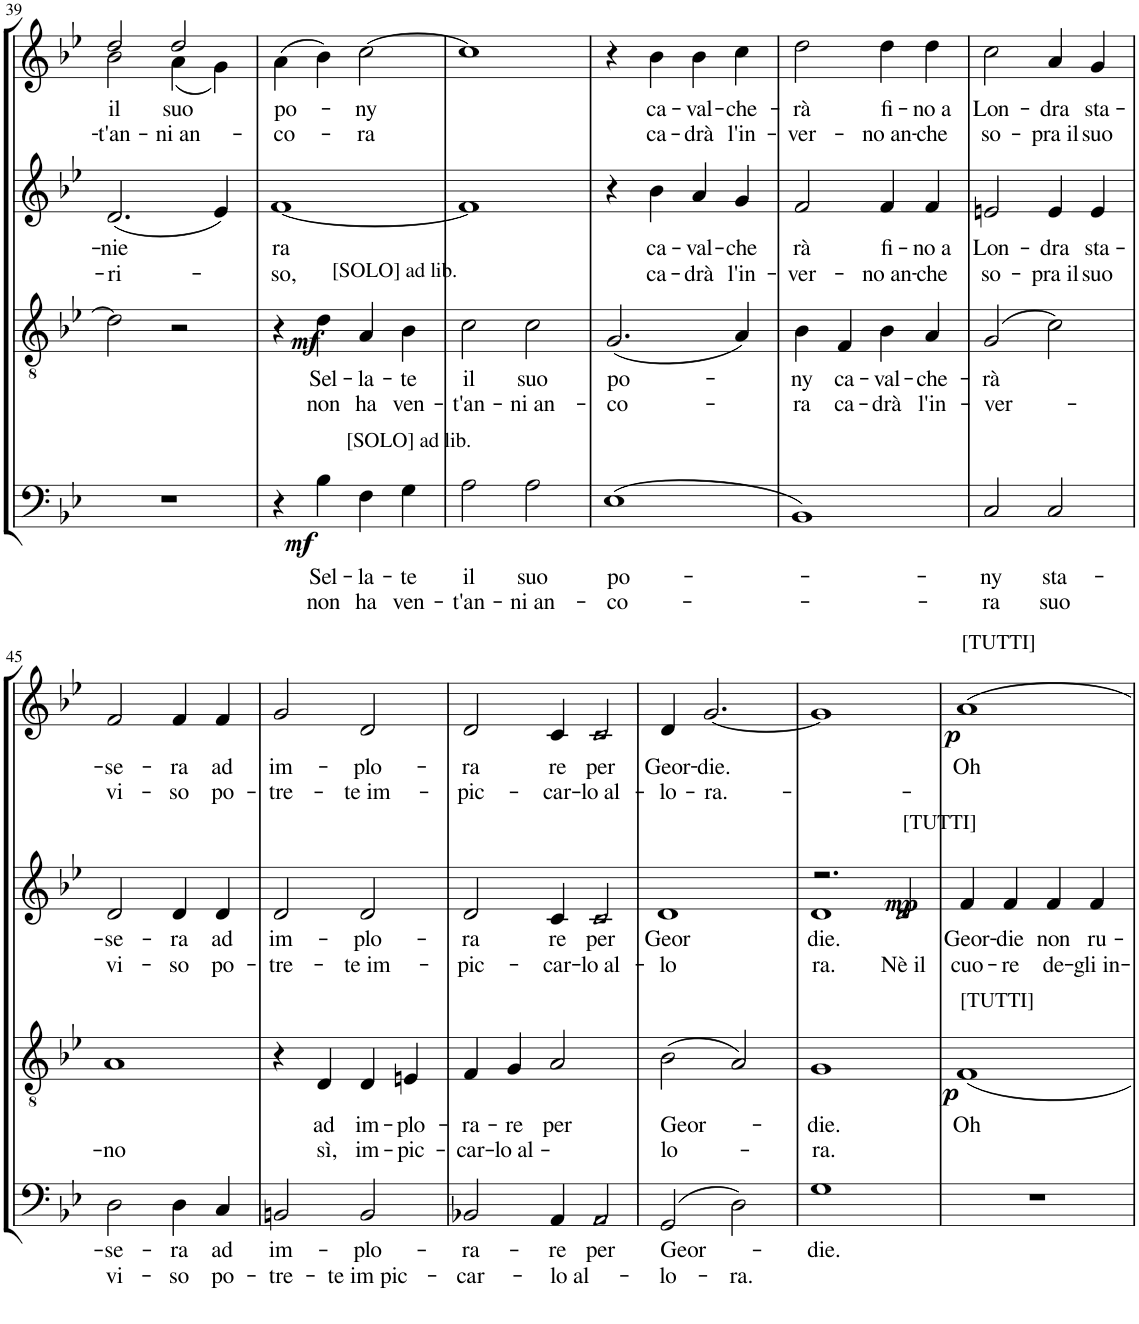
**kern	**text	**text	**dynam	**kern	**text	**text	**dynam	**kern	**text	**text	**dynam	**kern	**text	**text	**dynam
*part4	*part4	*part4	*part4	*part3	*part3	*part3	*part3	*part2	*part2	*part2	*part2	*part1	*part1	*part1	*part1
*staff4	*staff4	*staff4	*staff4	*staff3	*staff3	*staff3	*staff3	*staff2	*staff2	*staff2	*staff2	*staff1	*staff1	*staff1	*staff1
*I"Bassi	*	*	*	*I"Tenori	*	*	*	*I"Contralti	*	*	*	*I"Soprani	*	*	*
!!LO:PB:g=z
*clefF4	*	*	*	*clefGv2	*	*	*	*clefG2	*	*	*	*clefG2	*	*	*
*	*	*	*	*	*	*	*	*	*	*	*	*Trd1c2	*	*	*
*k[b-e-]	*	*	*	*k[b-e-]	*	*	*	*k[b-e-]	*	*	*	*k[b-e-]	*	*	*
*B-:	*	*	*	*B-:	*	*	*	*B-:	*	*	*	*B-:	*	*	*
*M2/2	*	*	*	*M2/2	*	*	*	*M2/2	*	*	*	*M2/2	*	*	*
*met(c|)	*	*	*	*met(c|)	*	*	*	*met(c|)	*	*	*	*met(c|)	*	*	*
=39	=39	=39	=39	=39	=39	=39	=39	=39	=39	=39	=39	=39	=39	=39	=39
!	!	!	!	!	!	!	!	!	!LO:LY:b	!LO:LY:b	!	!	!LO:LY:b	!LO:LY:b	!
*	*	*	*	*	*	*	*	*	*	*	*	*^	*	*	*
1r	.	.	.	2d\]	.	.	.	(2.d/	-nie	-ri-	.	2dd/	2b-\	il	-t'an-	.
!	!	!	!	!	!	!	!	!	!	!	!	!	!	!LO:LY:b	!LO:LY:b	!
.	.	.	.	2r	.	.	.	.	.	.	.	2dd/	(4a\	suo	-ni an-	.
.	.	.	.	.	.	.	.	4e-/)	.	.	.	.	4g\)	.	.	.
=40	=40	=40	=40	=40	=40	=40	=40	=40	=40	=40	=40	=40	=40	=40	=40	=40
!	!	!	!	!	!	!	!	!	!LO:LY:b	!LO:LY:b	!	!	!	!LO:LY:b	!LO:LY:b	!
*	*	*	*	*	*	*	*	*	*	*	*	*v	*v	*	*	*
4r	.	.	.	4r	.	.	.	[1f	ra	-so,	.	(4a\	po-	-co-	.
!	!	!	!	!LO:TX:a:t=[SOLO] ad lib.	!	!	!	!	!	!	!	!	!	!	!
!LO:TX:a:t=[SOLO] ad lib.	!	!	!	!	!	!	!	!	!	!	!	!	!	!	!
!	!LO:LY:b	!LO:LY:b	!LO:DY:b	!	!LO:LY:b	!LO:LY:b	!LO:DY:b	!	!	!	!	!	!	!	!
4B-\	Sel-	non	mf	4d\	Sel-	non	mf	.	.	.	.	4b-\)	.	.	.
!	!LO:LY:b	!LO:LY:b	!	!	!LO:LY:b	!LO:LY:b	!	!	!	!	!	!	!LO:LY:b	!LO:LY:b	!
4F\	-la-	ha	.	4A/	-la-	ha	.	.	.	.	.	[2cc\	-ny	-ra	.
!	!LO:LY:b	!LO:LY:b	!	!	!LO:LY:b	!LO:LY:b	!	!	!	!	!	!	!	!	!
4G\	-te	ven-	.	4B-\	-te	ven-	.	.	.	.	.	.	.	.	.
=41	=41	=41	=41	=41	=41	=41	=41	=41	=41	=41	=41	=41	=41	=41	=41
!	!LO:LY:b	!LO:LY:b	!	!	!LO:LY:b	!LO:LY:b	!	!	!	!	!	!	!	!	!
2A\	il	-t'an-	.	2c\	il	-t'an-	.	1f]	.	.	.	1cc]	.	.	.
!	!LO:LY:b	!LO:LY:b	!	!	!LO:LY:b	!LO:LY:b	!	!	!	!	!	!	!	!	!
2A\	suo	-ni an-	.	2c\	suo	-ni an-	.	.	.	.	.	.	.	.	.
=42	=42	=42	=42	=42	=42	=42	=42	=42	=42	=42	=42	=42	=42	=42	=42
!	!LO:LY:b	!LO:LY:b	!	!	!LO:LY:b	!LO:LY:b	!	!	!	!	!	!	!	!	!
(1E-	po-	-co-	.	(2.G/	po-	-co-	.	4r	.	.	.	4r	.	.	.
!	!	!	!	!	!	!	!	!	!LO:LY:b	!LO:LY:b	!	!	!LO:LY:b	!LO:LY:b	!
.	.	.	.	.	.	.	.	4b-\	ca-	-ca-	.	4b-\	ca-	-ca-	.
!	!	!	!	!	!	!	!	!	!LO:LY:b	!LO:LY:b	!	!	!LO:LY:b	!LO:LY:b	!
.	.	.	.	.	.	.	.	4a/	-val-	-drà	.	4b-\	-val-	-drà	.
!	!	!	!	!	!	!	!	!	!LO:LY:b	!LO:LY:b	!	!	!LO:LY:b	!LO:LY:b	!
.	.	.	.	4A/)	.	.	.	4g/	-che	l'in-	.	4cc\	-che-	l'in-	.
=43	=43	=43	=43	=43	=43	=43	=43	=43	=43	=43	=43	=43	=43	=43	=43
!	!	!	!	!	!LO:LY:b	!LO:LY:b	!	!	!LO:LY:b	!LO:LY:b	!	!	!LO:LY:b	!LO:LY:b	!
1BB-)	.	.	.	4B-\	-ny	-ra	.	2f/	rà	-ver-	.	2dd\	-rà	-ver-	.
!	!	!	!	!	!LO:LY:b	!LO:LY:b	!	!	!	!	!	!	!	!	!
.	.	.	.	4F/	ca-	ca-	.	.	.	.	.	.	.	.	.
!	!	!	!	!	!LO:LY:b	!LO:LY:b	!	!	!LO:LY:b	!LO:LY:b	!	!	!LO:LY:b	!LO:LY:b	!
.	.	.	.	4B-\	-val-	-drà	.	4f/	fi-	-no an-	.	4dd\	fi-	-no an-	.
!	!	!	!	!	!LO:LY:b	!LO:LY:b	!	!	!LO:LY:b	!LO:LY:b	!	!	!LO:LY:b	!LO:LY:b	!
.	.	.	.	4A/	-che-	l'in-	.	4f/	-no a	-che	.	4dd\	-no a	-che	.
=44	=44	=44	=44	=44	=44	=44	=44	=44	=44	=44	=44	=44	=44	=44	=44
!	!LO:LY:b	!LO:LY:b	!	!	!LO:LY:b	!LO:LY:b	!	!	!LO:LY:b	!LO:LY:b	!	!	!LO:LY:b	!LO:LY:b	!
2C/	-ny	-ra	.	(2G/	-rà	-ver-	.	2en/	Lon-	so-	.	2cc\	Lon-	so-	.
!	!LO:LY:b	!LO:LY:b	!	!	!	!	!	!	!LO:LY:b	!LO:LY:b	!	!	!LO:LY:b	!LO:LY:b	!
2C/	sta-	suo	.	2c\)	.	.	.	4e/	-dra	-pra il	.	4a/	-dra	-pra il	.
!	!	!	!	!	!	!	!	!	!LO:LY:b	!LO:LY:b	!	!	!LO:LY:b	!LO:LY:b	!
.	.	.	.	.	.	.	.	4e/	sta-	suo	.	4g/	sta-	suo	.
!!LO:LB:g=z
=45	=45	=45	=45	=45	=45	=45	=45	=45	=45	=45	=45	=45	=45	=45	=45
!	!LO:LY:b	!LO:LY:b	!	!	!	!LO:LY:b	!	!	!LO:LY:b	!LO:LY:b	!	!	!LO:LY:b	!LO:LY:b	!
2D\	-se-	vi-	.	1A	.	-no	.	2d/	-se-	vi-	.	2f/	-se-	vi-	.
!	!LO:LY:b	!LO:LY:b	!	!	!	!	!	!	!LO:LY:b	!LO:LY:b	!	!	!LO:LY:b	!LO:LY:b	!
4D\	-ra	-so	.	.	.	.	.	4d/	-ra	-so	.	4f/	-ra	-so	.
!	!LO:LY:b	!LO:LY:b	!	!	!	!	!	!	!LO:LY:b	!LO:LY:b	!	!	!LO:LY:b	!LO:LY:b	!
4C/	ad	po-	.	.	.	.	.	4d/	ad	po-	.	4f/	ad	po-	.
=46	=46	=46	=46	=46	=46	=46	=46	=46	=46	=46	=46	=46	=46	=46	=46
!	!LO:LY:b	!LO:LY:b	!	!	!	!	!	!	!LO:LY:b	!LO:LY:b	!	!	!LO:LY:b	!LO:LY:b	!
2BBn/	im-	-tre-	.	4r	.	.	.	2d/	im-	-tre-	.	2g/	im-	-tre-	.
!	!	!	!	!	!LO:LY:b	!LO:LY:b	!	!	!	!	!	!	!	!	!
.	.	.	.	4D/	ad	sì,	.	.	.	.	.	.	.	.	.
!	!LO:LY:b	!LO:LY:b	!	!	!LO:LY:b	!LO:LY:b	!	!	!LO:LY:b	!LO:LY:b	!	!	!LO:LY:b	!LO:LY:b	!
2BB/	-plo-	-te im pic-	.	4D/	im-	im-	.	2d/	-plo-	-te im-	.	2d/	-plo-	-te im-	.
!	!	!	!	!	!LO:LY:b	!LO:LY:b	!	!	!	!	!	!	!	!	!
.	.	.	.	4En/	-plo-	-pic-	.	.	.	.	.	.	.	.	.
=47	=47	=47	=47	=47	=47	=47	=47	=47	=47	=47	=47	=47	=47	=47	=47
!	!LO:LY:b	!LO:LY:b	!	!	!LO:LY:b	!LO:LY:b	!	!	!LO:LY:b	!LO:LY:b	!	!	!LO:LY:b	!LO:LY:b	!
2BB-X/	-ra-	-car-	.	4F/	-ra-	-car-	.	2d/	-ra	-pic-	.	2d/	-ra	-pic-	.
!	!	!	!	!	!LO:LY:b	!LO:LY:b	!	!	!	!	!	!	!	!	!
.	.	.	.	4G/	-re	-lo al-	.	.	.	.	.	.	.	.	.
!	!LO:LY:b	!LO:LY:b	!	!	!LO:LY:b	!	!	!	!LO:LY:b	!LO:LY:b	!	!	!LO:LY:b	!LO:LY:b	!
4AA/	-re	-lo al-	.	2A/	per	.	.	4c/	re	-car-	.	4c/	re	-car-	.
!LO:N:head=open	!LO:LY:b	!	!	!	!	!	!	!LO:N:head=open	!LO:LY:b	!LO:LY:b	!	!LO:N:head=open	!LO:LY:b	!LO:LY:b	!
4AA/	per	.	.	.	.	.	.	4c/	per	-lo al-	.	4c/	per	-lo al-	.
=48	=48	=48	=48	=48	=48	=48	=48	=48	=48	=48	=48	=48	=48	=48	=48
!	!LO:LY:b	!LO:LY:b	!	!	!LO:LY:b	!LO:LY:b	!	!	!LO:LY:b	!LO:LY:b	!	!	!LO:LY:b	!LO:LY:b	!
(2GG/	Geor-	-lo-	.	(2B-\	Geor-	lo-	.	1d	Geor-	-lo-	.	4d/	Geor-	-lo-	.
!	!	!	!	!	!	!	!	!	!	!	!	!	!LO:LY:b	!LO:LY:b	!
.	.	.	.	.	.	.	.	.	.	.	.	[2.g/	-die.	-ra.-	.
!	!	!LO:LY:b	!	!	!	!	!	!	!	!	!	!	!	!	!
2D\)	.	-ra.	.	2A/)	.	.	.	.	.	.	.	.	.	.	.
=49	=49	=49	=49	=49	=49	=49	=49	=49	=49	=49	=49	=49	=49	=49	=49
!	!LO:LY:b	!	!	!	!LO:LY:b	!LO:LY:b	!	!	!LO:LY:b	!LO:LY:b	!	!	!	!	!
*	*	*	*	*	*	*	*	*^	*	*	*	*	*	*	*
1G	-die.	.	.	1G	-die.	-ra.	.	2.r	1d	die.	ra.	.	1g]	.	.	.
!	!	!	!	!	!	!	!	!LO:TX:a:t=[TUTTI]	!	!	!	!	!	!	!	!
!	!	!	!	!	!	!	!	!LO:N:head=open	!	!	!LO:LY:b	!LO:DY:b	!	!	!	!
.	.	.	.	.	.	.	.	4d/	.	.	-Nè il	mp	.	.	.	.
*	*	*	*	*	*	*	*	*v	*v	*	*	*	*	*	*	*
=50	=50	=50	=50	=50	=50	=50	=50	=50	=50	=50	=50	=50	=50	=50	=50
!	!	!	!	!	!	!	!	!	!	!	!	!LO:TX:a:t=[TUTTI]	!	!	!
!	!	!	!	!LO:TX:a:t=[TUTTI]	!	!	!	!	!	!	!	!	!	!	!
!	!	!	!	!	!LO:LY:b	!	!LO:DY:b	!	!LO:LY:b	!LO:LY:b	!	!	!LO:LY:b	!	!LO:DY:b
1r	.	.	.	1F	Oh	.	p	4f/	Geor-	cuo-	.	1a	Oh	.	p
!	!	!	!	!	!	!	!	!	!LO:LY:b	!LO:LY:b	!	!	!	!	!
.	.	.	.	.	.	.	.	4f/	-die	-re	.	.	.	.	.
!	!	!	!	!	!	!	!	!	!LO:LY:b	!LO:LY:b	!	!	!	!	!
.	.	.	.	.	.	.	.	4f/	non	de-	.	.	.	.	.
!	!	!	!	!	!	!	!	!	!LO:LY:b	!LO:LY:b	!	!	!	!	!
.	.	.	.	.	.	.	.	4f/	ru-	-gli in-	.	.	.	.	.
=	=	=	=	=	=	=	=	=	=	=	=	=	=	=	=
*-	*-	*-	*-	*-	*-	*-	*-	*-	*-	*-	*-	*-	*-	*-	*-
